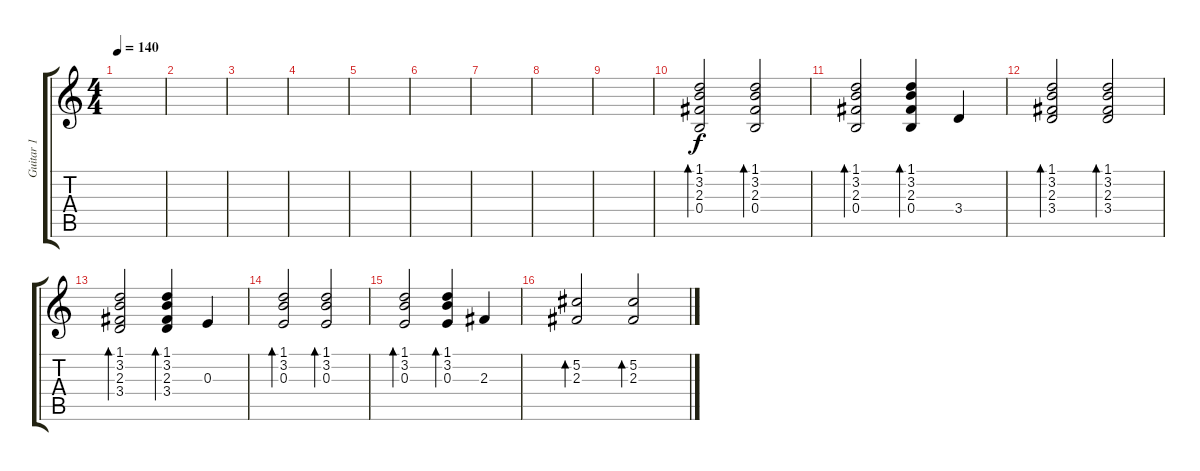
\track ("Guitar 1" "Guitar 1") {instrument acousticguitarsteel}
\staff {score tabs}
\tuning (Db4 Ab3 E3 B2 Gb2 Db2) {hide}
\ts (4 4)
\tempo 140
\clef g2
\ks c
|
|
|
|
|
|
|
|
|
(1.1 3.2 2.3 0.4).2{bd 60 volume 12} (1.1 3.2 2.3 0.4).2{bd 60} |
(1.1 3.2 2.3 0.4).2{bd 60} (1.1 3.2 2.3 0.4).4{bd 60} 3.4.4 |
(1.1 3.2 2.3 3.4).2{bd 60} (1.1 3.2 2.3 3.4).2{bd 60} |
(1.1 3.2 2.3 3.4).2{bd 60} (1.1 3.2 2.3 3.4).4{bd 60} 0.3.4 |
(1.1 3.2 0.3).2{bd 60} (1.1 3.2 0.3).2{bd 60} |
(1.1 3.2 0.3).2{bd 60} (1.1 3.2 0.3).4{bd 60} 2.3.4 |
(5.2 2.3).2{bd 60} (5.2 2.3).2{bd 60}
